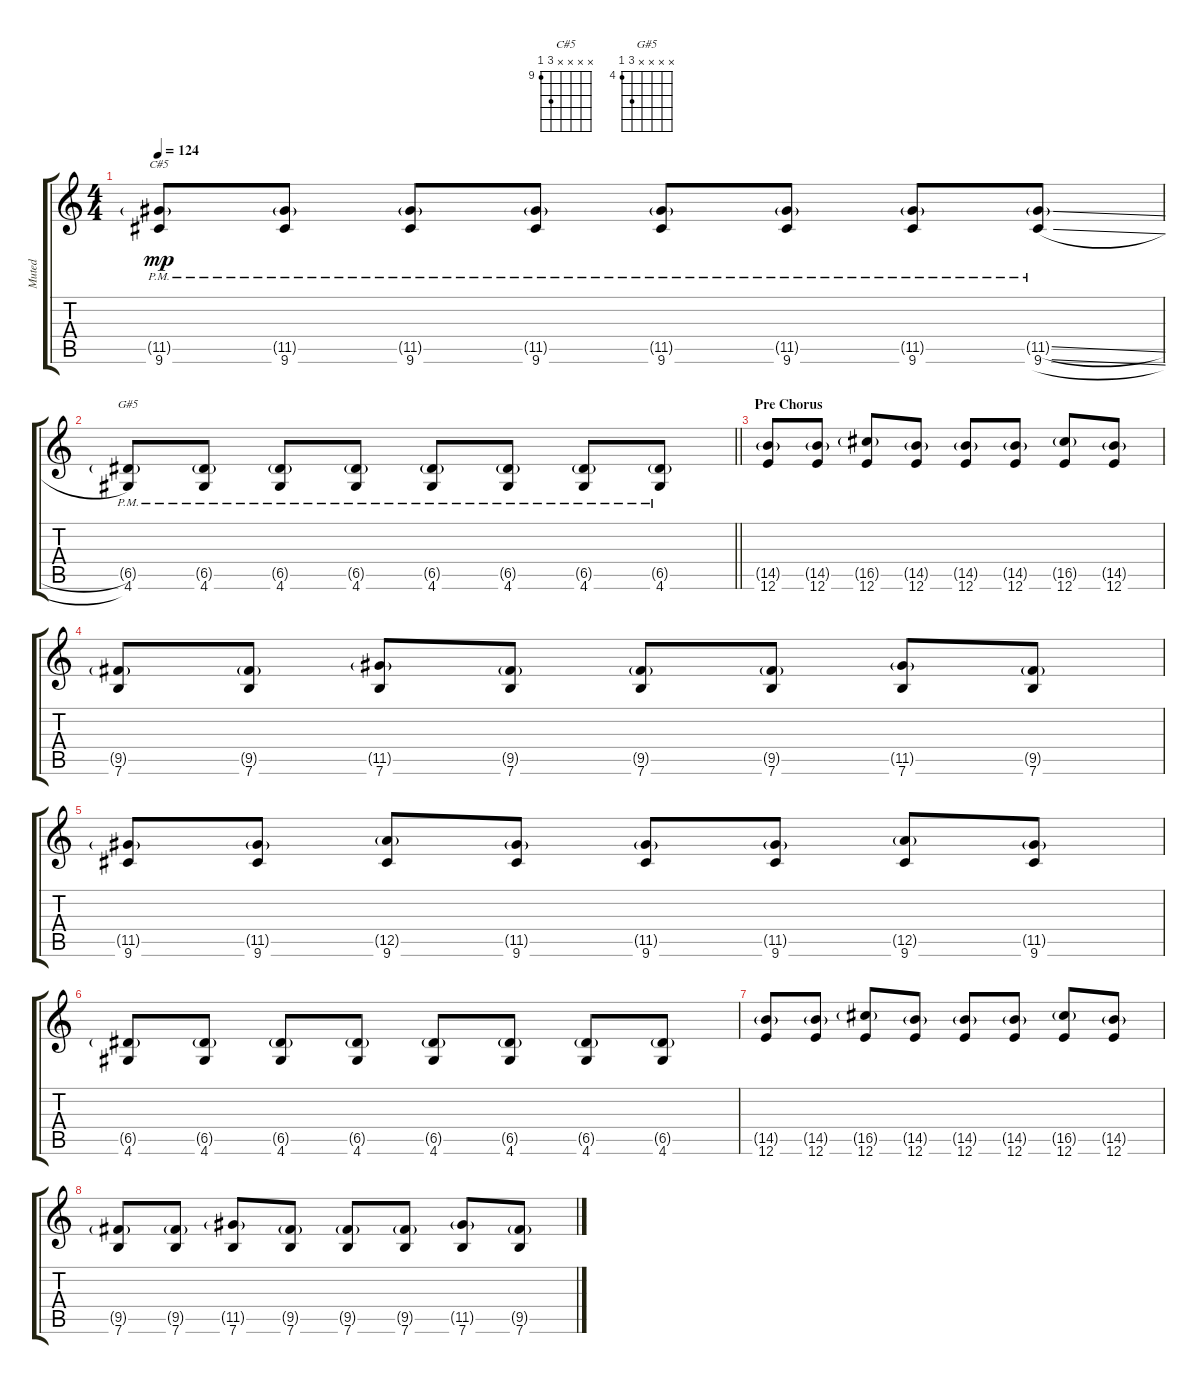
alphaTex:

\track ("Muted" "Muted") {instrument electricguitarmuted}
\staff {score tabs}
\tuning (E4 B3 G3 D3 A2 E2) {hide}
\chord ("C#5" x x x x 11 9) {firstfret 9}
\chord ("G#5" x x x x 6 4) {firstfret 4}
\ts (4 4)
\tempo 124
\clef g2
\ks c
(11.5{g pm} 9.6{pm}).8{ch "C#5" dy mp} (11.5{g pm} 9.6{pm}).8 (11.5{g pm} 9.6{pm}).8 (11.5{g pm} 9.6{pm}).8 (11.5{g pm} 9.6{pm}).8 (11.5{g pm} 9.6{pm}).8 (11.5{g pm} 9.6{pm}).8 (11.5{sl g pm} 9.6{sl pm}).8 |
\barLineRight lightlight
(6.5{g pm} 4.6{pm}).8{ch "G#5"} (6.5{g pm} 4.6{pm}).8 (6.5{g pm} 4.6{pm}).8 (6.5{g pm} 4.6{pm}).8 (6.5{g pm} 4.6{pm}).8 (6.5{g pm} 4.6{pm}).8 (6.5{g pm} 4.6{pm}).8 (6.5{g pm} 4.6{pm}).8 |
\section ("" "Pre Chorus")
(14.5{g} 12.6).8 (14.5{g} 12.6).8 (16.5{g} 12.6).8 (14.5{g} 12.6).8 (14.5{g} 12.6).8 (14.5{g} 12.6).8 (16.5{g} 12.6).8 (14.5{g} 12.6).8 |
(9.5{g} 7.6).8 (9.5{g} 7.6).8 (11.5{g} 7.6).8 (9.5{g} 7.6).8 (9.5{g} 7.6).8 (9.5{g} 7.6).8 (11.5{g} 7.6).8 (9.5{g} 7.6).8 |
(11.5{g} 9.6).8 (11.5{g} 9.6).8 (12.5{g} 9.6).8 (11.5{g} 9.6).8 (11.5{g} 9.6).8 (11.5{g} 9.6).8 (12.5{g} 9.6).8 (11.5{g} 9.6).8 |
(6.5{g} 4.6).8 (6.5{g} 4.6).8 (6.5{g} 4.6).8 (6.5{g} 4.6).8 (6.5{g} 4.6).8 (6.5{g} 4.6).8 (6.5{g} 4.6).8 (6.5{g} 4.6).8 |
(14.5{g} 12.6).8 (14.5{g} 12.6).8 (16.5{g} 12.6).8 (14.5{g} 12.6).8 (14.5{g} 12.6).8 (14.5{g} 12.6).8 (16.5{g} 12.6).8 (14.5{g} 12.6).8 |
(9.5{g} 7.6).8 (9.5{g} 7.6).8 (11.5{g} 7.6).8 (9.5{g} 7.6).8 (9.5{g} 7.6).8 (9.5{g} 7.6).8 (11.5{g} 7.6).8 (9.5{g} 7.6).8
